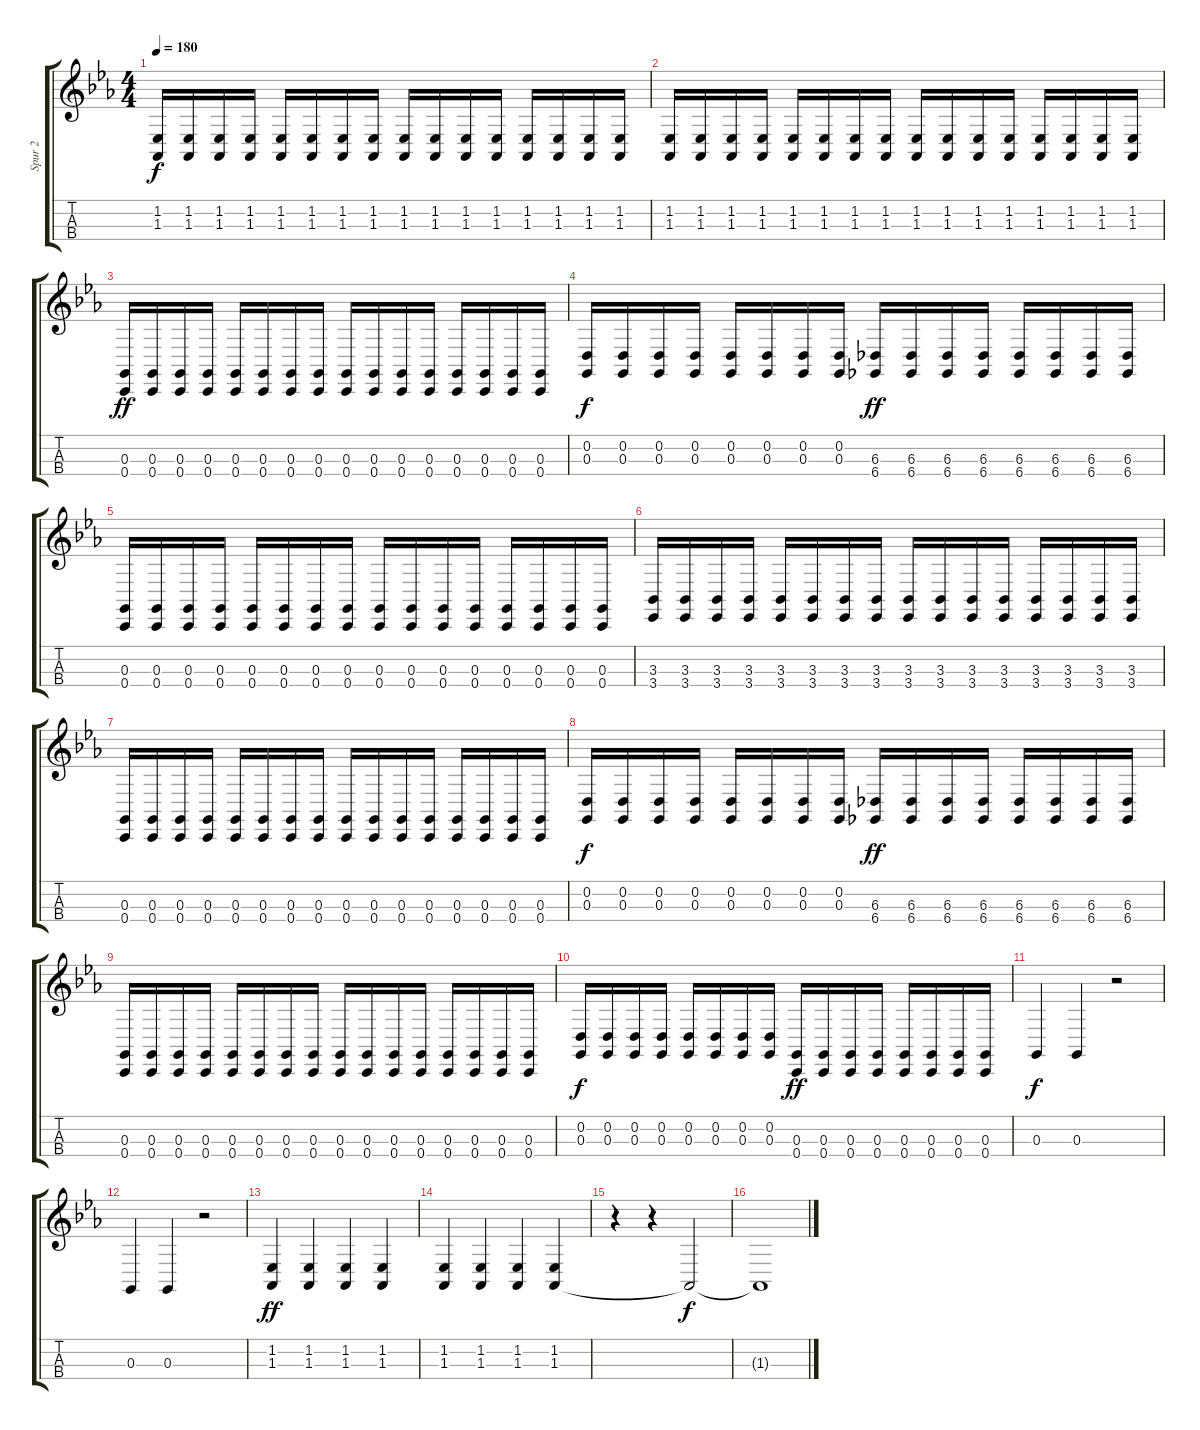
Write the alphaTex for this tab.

\track ("Spur 2" "Spur 2") {instrument cello}
\staff {score tabs}
\tuning (A3 D3 G2 C2) {hide}
\ts (4 4)
\tempo 180
\clef g2
\ks eb
(1.2 1.3).16{dy f} (1.2 1.3).16 (1.2 1.3).16 (1.2 1.3).16 (1.2 1.3).16 (1.2 1.3).16 (1.2 1.3).16 (1.2 1.3).16 (1.2 1.3).16 (1.2 1.3).16 (1.2 1.3).16 (1.2 1.3).16 (1.2 1.3).16 (1.2 1.3).16 (1.2 1.3).16 (1.2 1.3).16 |
(1.2 1.3).16 (1.2 1.3).16 (1.2 1.3).16 (1.2 1.3).16 (1.2 1.3).16 (1.2 1.3).16 (1.2 1.3).16 (1.2 1.3).16 (1.2 1.3).16 (1.2 1.3).16 (1.2 1.3).16 (1.2 1.3).16 (1.2 1.3).16 (1.2 1.3).16 (1.2 1.3).16 (1.2 1.3).16 |
(0.3 0.4).16{dy ff} (0.3 0.4).16 (0.3 0.4).16 (0.3 0.4).16 (0.3 0.4).16 (0.3 0.4).16 (0.3 0.4).16 (0.3 0.4).16 (0.3 0.4).16 (0.3 0.4).16 (0.3 0.4).16 (0.3 0.4).16 (0.3 0.4).16 (0.3 0.4).16 (0.3 0.4).16 (0.3 0.4).16 |
(0.2 0.3).16{dy f} (0.2 0.3).16 (0.2 0.3).16 (0.2 0.3).16 (0.2 0.3).16 (0.2 0.3).16 (0.2 0.3).16 (0.2 0.3).16 (6.3 6.4).16{dy ff} (6.3 6.4).16 (6.3 6.4).16 (6.3 6.4).16 (6.3 6.4).16 (6.3 6.4).16 (6.3 6.4).16 (6.3 6.4).16 |
(0.3 0.4).16 (0.3 0.4).16 (0.3 0.4).16 (0.3 0.4).16 (0.3 0.4).16 (0.3 0.4).16 (0.3 0.4).16 (0.3 0.4).16 (0.3 0.4).16 (0.3 0.4).16 (0.3 0.4).16 (0.3 0.4).16 (0.3 0.4).16 (0.3 0.4).16 (0.3 0.4).16 (0.3 0.4).16 |
(3.3 3.4).16 (3.3 3.4).16 (3.3 3.4).16 (3.3 3.4).16 (3.3 3.4).16 (3.3 3.4).16 (3.3 3.4).16 (3.3 3.4).16 (3.3 3.4).16 (3.3 3.4).16 (3.3 3.4).16 (3.3 3.4).16 (3.3 3.4).16 (3.3 3.4).16 (3.3 3.4).16 (3.3 3.4).16 |
(0.3 0.4).16 (0.3 0.4).16 (0.3 0.4).16 (0.3 0.4).16 (0.3 0.4).16 (0.3 0.4).16 (0.3 0.4).16 (0.3 0.4).16 (0.3 0.4).16 (0.3 0.4).16 (0.3 0.4).16 (0.3 0.4).16 (0.3 0.4).16 (0.3 0.4).16 (0.3 0.4).16 (0.3 0.4).16 |
(0.2 0.3).16{dy f} (0.2 0.3).16 (0.2 0.3).16 (0.2 0.3).16 (0.2 0.3).16 (0.2 0.3).16 (0.2 0.3).16 (0.2 0.3).16 (6.3 6.4).16{dy ff} (6.3 6.4).16 (6.3 6.4).16 (6.3 6.4).16 (6.3 6.4).16 (6.3 6.4).16 (6.3 6.4).16 (6.3 6.4).16 |
(0.3 0.4).16 (0.3 0.4).16 (0.3 0.4).16 (0.3 0.4).16 (0.3 0.4).16 (0.3 0.4).16 (0.3 0.4).16 (0.3 0.4).16 (0.3 0.4).16 (0.3 0.4).16 (0.3 0.4).16 (0.3 0.4).16 (0.3 0.4).16 (0.3 0.4).16 (0.3 0.4).16 (0.3 0.4).16 |
(0.2 0.3).16{dy f} (0.2 0.3).16 (0.2 0.3).16 (0.2 0.3).16 (0.2 0.3).16 (0.2 0.3).16 (0.2 0.3).16 (0.2 0.3).16 (0.3 0.4).16{dy ff} (0.3 0.4).16 (0.3 0.4).16 (0.3 0.4).16 (0.3 0.4).16 (0.3 0.4).16 (0.3 0.4).16 (0.3 0.4).16 |
0.3.4{dy f} 0.3.4 r.2 |
0.3.4 0.3.4 r.2 |
(1.2 1.3).4{dy ff} (1.2 1.3).4 (1.2 1.3).4 (1.2 1.3).4 |
(1.2 1.3).4 (1.2 1.3).4 (1.2 1.3).4 (1.2 1.3).4 |
r.4 r.4 1.3{t}.2{dy f} |
1.3{t}.1
